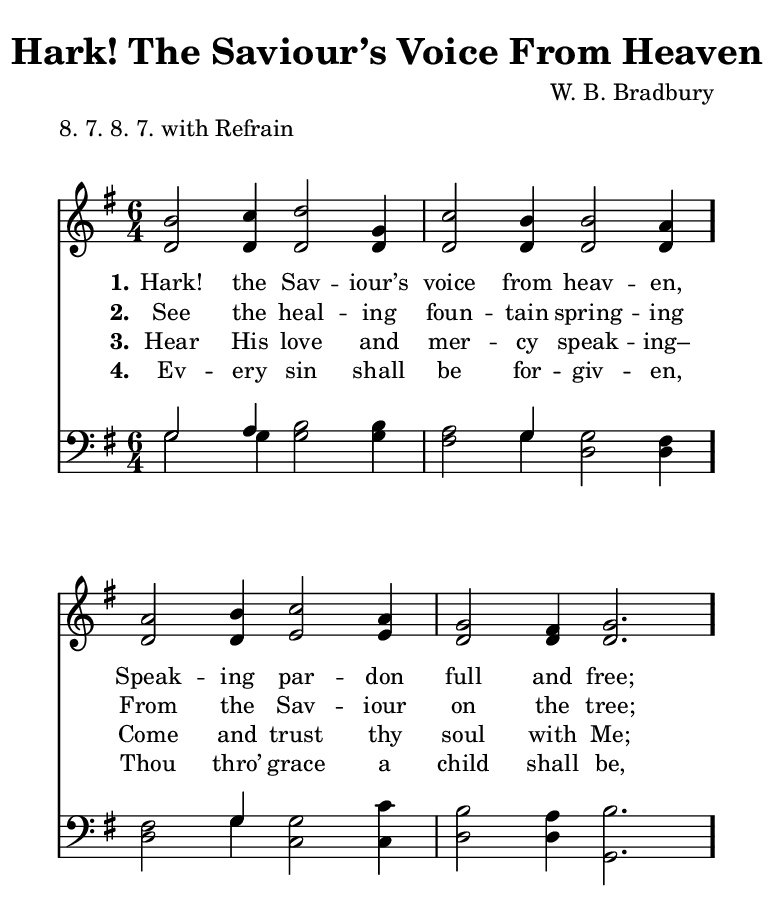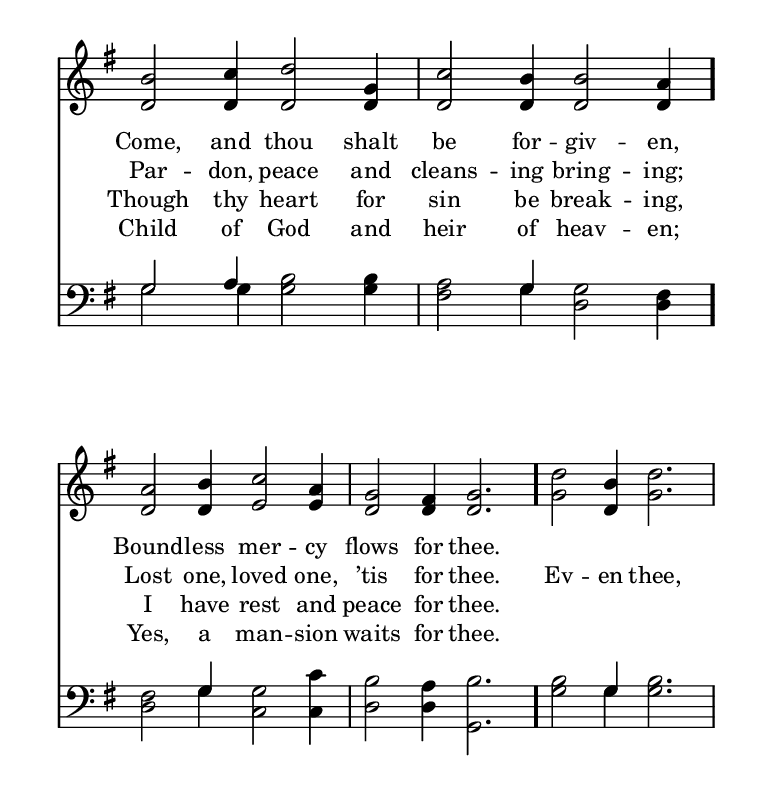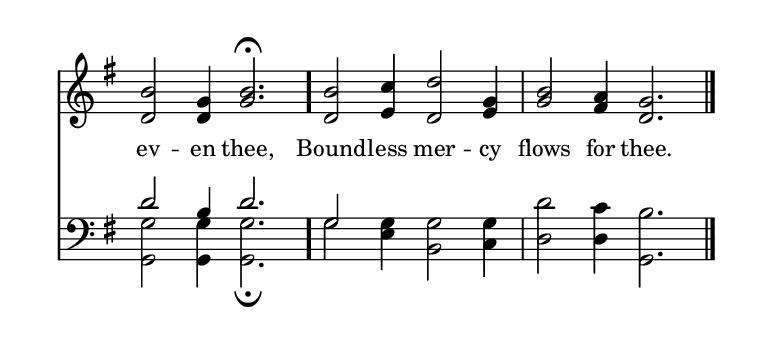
\include "common/global.ily"
\paper {
  \include "common/paper.ily"
  ragged-bottom = ##t
  ragged-last-bottom = ##t
  systems-per-page = ##f
  system-system-spacing.padding = 7
}

\header{
  hymnnumber = "86"
  title = "Hark! The Saviour’s Voice From Heaven"
  tunename = "Even Me"
  meter = "8. 7. 8. 7. with Refrain"
  poet = ""
  composer = "W. B. Bradbury"
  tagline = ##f
}

% for fermata in MIDI
ta = { \tempo 4=140 }
tb = { \tempo 4=70  }

patternAA = { \ta c2 c4 }

patternBA = { \ta c2 c4 c2 c4 | c2 c4 c2. }

patternCA = { \ta c2 c4 c2. | c2 c4 \tb c2. \ta }

global = {
  \include "common/overrides.ily"
  \override Staff.TimeSignature.style = #'numbered
  \time 6/4
  \override Score.MetronomeMark.transparent = ##t % hide all fermata changes too
  \ta
  \key g \major
  %\partial 4
  \autoBeamOff
}

notesSoprano = {
\global
\relative c'' {

  \changePitch \patternAA { b c d g, | c b b a }
  \changePitch \patternBA { a b c a | g fis g }
  \changePitch \patternAA { b c d g, | c b b a }
  \changePitch \patternBA { a b c a | g fis g }

  \changePitch \patternCA { d' b d | b g b \fermata }
  \changePitch \patternBA { b c d g, | b a g }

  \bar "|."

}
}

notesAlto = {
\global
\relative e' {

  \changePitch \patternAA { d d d d | d d d d }
  \changePitch \patternBA { d d e e | d d d }
  \changePitch \patternAA { d d d d | d d d d }
  \changePitch \patternBA { d d e e | d d d }

  \changePitch \patternCA { g d g | d d g }
  \changePitch \patternBA { d e d e | g fis d }

}
}

notesTenor = {
\global
\relative a {

  \changePitch \patternAA { g a b b | a g g fis }
  \changePitch \patternBA { fis g g c | b a b }
  \changePitch \patternAA { g a b b | a g g fis }
  \changePitch \patternBA { fis g g c | b a b }

  \changePitch \patternCA { b g b | d b d }
  \changePitch \patternBA { g, g g g | d' c b }

}
}

notesBass = {
\global
\relative f {

  \changePitch \patternAA { g g g g | fis g d d }
  \changePitch \patternBA { d | g c, c | d d g, }
  \changePitch \patternAA { g' g g g | fis g d d }
  \changePitch \patternBA { d g c, c | d d g, }

  \changePitch \patternCA { g' g g | < g g, > < g g, > < g g, >_\fermata }
  \changePitch \patternBA { g e b c | d d g, }

}
}

Refrain = \lyricmode {

Ev -- en thee, ev -- en thee, \bar "."
Bound -- less mer -- cy flows for thee.

}

wordsA = \lyricmode {
\set stanza = "1."

Hark! the Sav -- iour’s voice from heav -- en, \bar "."
Speak -- ing par -- don full and free; \bar "."
Come, and thou shalt be for -- giv -- en, \bar "."
Bound -- less mer -- cy flows for thee. \bar "."

}

wordsB = \lyricmode {
\set stanza = "2."

See the heal -- ing foun -- tain spring -- ing
From the Sav -- iour on the tree;
Par -- don, peace and cleans -- ing bring -- ing;
Lost one, loved one, ’tis for thee.

\Refrain

}

wordsC = \lyricmode {
\set stanza = "3."

Hear His love and mer -- cy speak -- ing–
Come and trust thy soul with Me;
Though thy heart for sin be break -- ing,
I have rest and peace for thee.

}

wordsD = \lyricmode {
\set stanza = "4."

Ev -- ery sin shall be for -- giv -- en,
Thou thro’ grace a child shall be,
Child of God and heir of heav -- en;
Yes, a man -- sion waits for thee.

}

\score {
  \context ChoirStaff <<
    \context Staff = upper <<
      \set Staff.autoBeaming = ##f
      \set ChoirStaff.systemStartDelimiter = #'SystemStartBar
      \set ChoirStaff.printPartCombineTexts = ##f
      \partcombine #'(2 . 9) \notesSoprano \notesAlto
      \context NullVoice = sopranos { \voiceOne << \notesSoprano >> }
      \context NullVoice = altos { \voiceTwo << \notesAlto >> }
      \context Lyrics = one   \lyricsto sopranos \wordsA
      \context Lyrics = two   \lyricsto sopranos \wordsB
      \context Lyrics = three \lyricsto sopranos \wordsC
      \context Lyrics = four  \lyricsto sopranos \wordsD
    >>
    \context Staff = men <<
      \set Staff.autoBeaming = ##f
      \clef bass
      \set ChoirStaff.printPartCombineTexts = ##f
      \partcombine #'(2 . 9) \notesTenor \notesBass
      \context NullVoice = tenors { \voiceOne << \notesTenor >> }
      \context NullVoice = basses { \voiceTwo << \notesBass >> }
    >>
  >>
  \layout {
    \include "common/layout.ily"
  }
  \midi{
    \include "common/midi.ily"
  }
}

\version "2.19.49"  % necessary for upgrading to future LilyPond versions.

% vi:set et ts=2 sw=2 ai nocindent syntax=lilypond:
